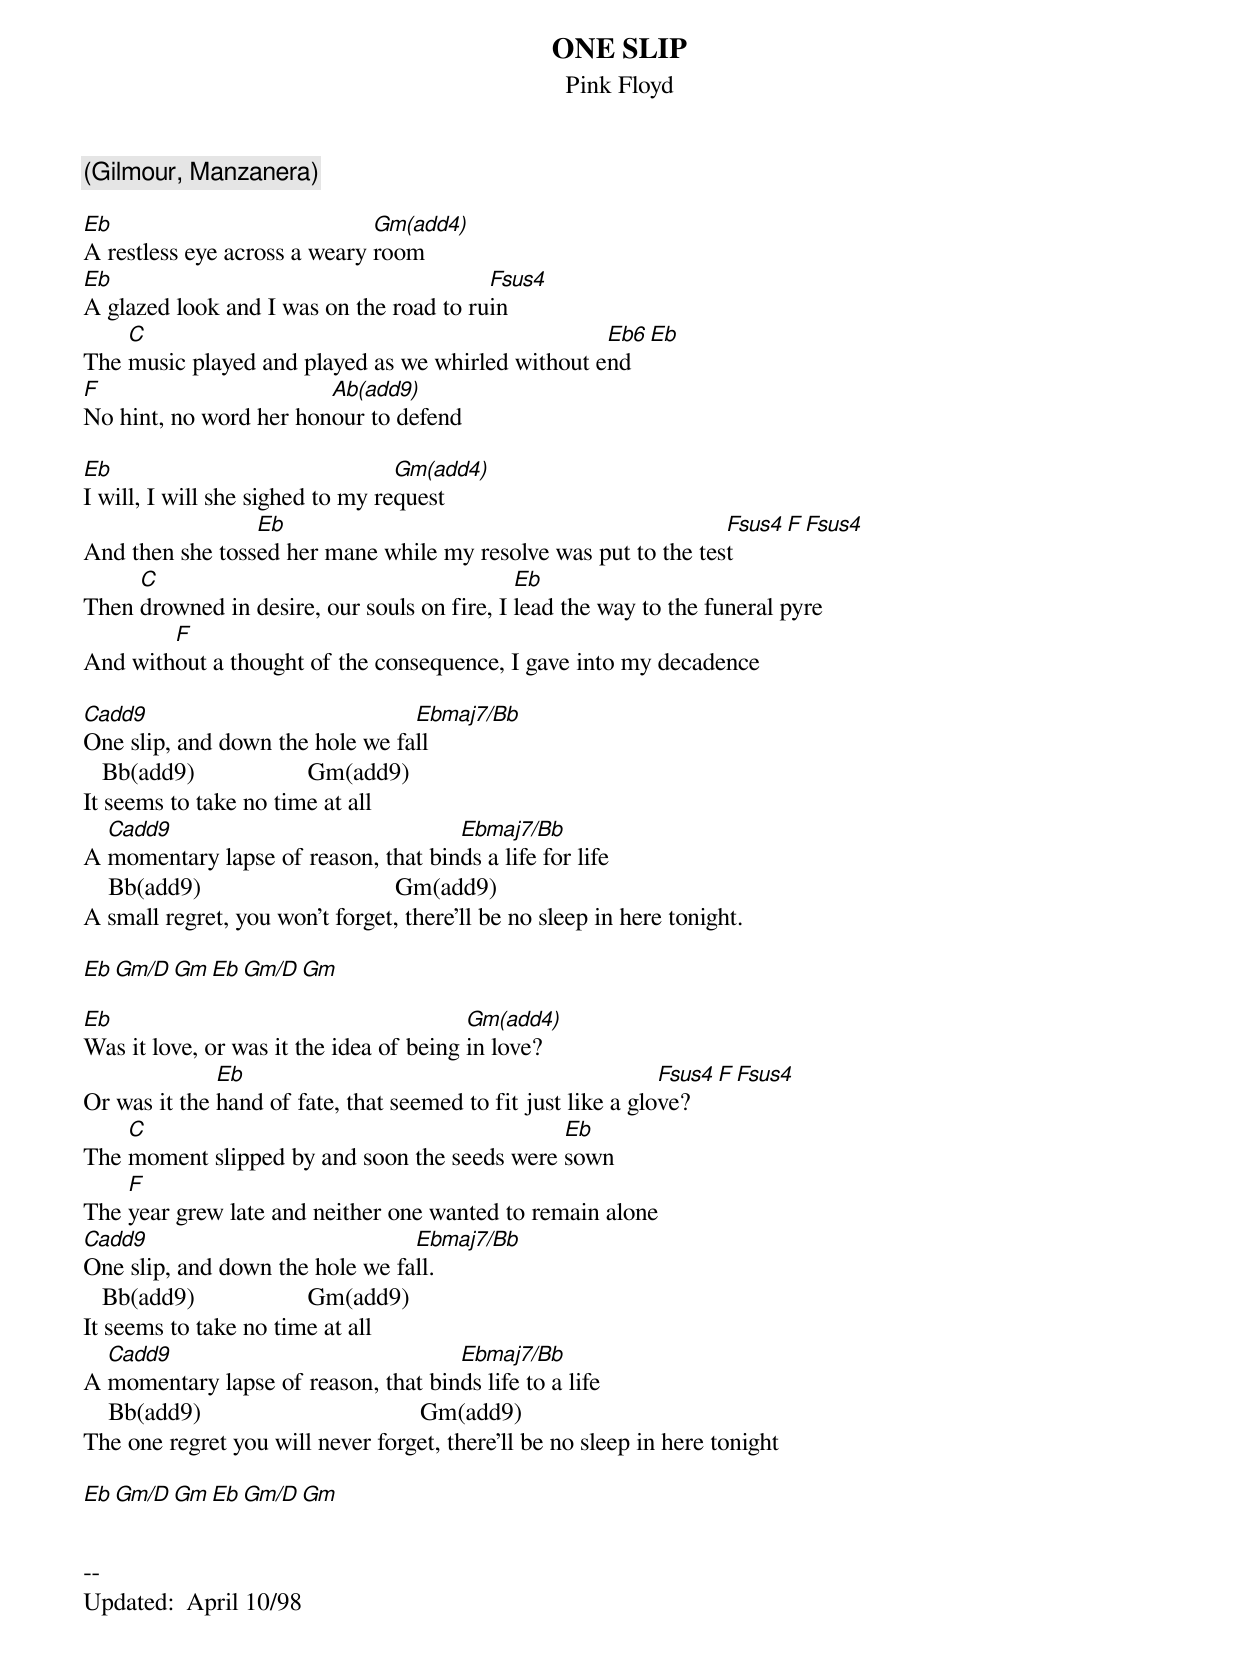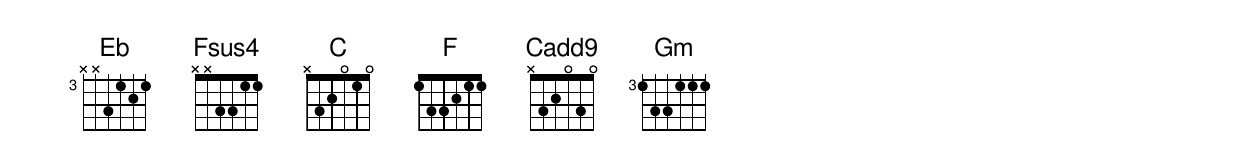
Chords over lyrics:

ONE SLIP
Pink Floyd
(Gilmour, Manzanera)

Eb                            Gm(add4)
A restless eye across a weary room
Eb                                       Fsus4
A glazed look and I was on the road to ruin
    C                                              Eb6  Eb
The music played and played as we whirled without end
F                       Ab(add9)
No hint, no word her honour to defend

Eb                                Gm(add4)
I will, I will she sighed to my request
                 Eb                                             Fsus4 F Fsus4
And then she tossed her mane while my resolve was put to the test
     C                                       Eb
Then drowned in desire, our souls on fire, I lead the way to the funeral pyre
        F
And without a thought of the consequence, I gave into my decadence

C(add9)                          Ebmaj7/Bb
One slip, and down the hole we fall
   Bb(add9)                  Gm(add9)
It seems to take no time at all
  C(add9)                            Ebmaj7/Bb
A momentary lapse of reason, that binds a life for life
    Bb(add9)                               Gm(add9)
A small regret, you won't forget, there'll be no sleep in here tonight.

Eb  Gm/D  Gm  Eb  Gm/D  Gm

Eb                                       Gm(add4)
Was it love, or was it the idea of being in love?
              Eb                                              Fsus4  F  Fsus4
Or was it the hand of fate, that seemed to fit just like a glove?
    C                                         Eb
The moment slipped by and soon the seeds were sown
    F
The year grew late and neither one wanted to remain alone
C(add9)                          Ebmaj7/Bb
One slip, and down the hole we fall.
   Bb(add9)                  Gm(add9)
It seems to take no time at all
  C(add9)                            Ebmaj7/Bb
A momentary lapse of reason, that binds life to a life
    Bb(add9)                                   Gm(add9)
The one regret you will never forget, there'll be no sleep in here tonight

Eb  Gm/D  Gm  Eb  Gm/D  Gm


--
Updated:  April 10/98
